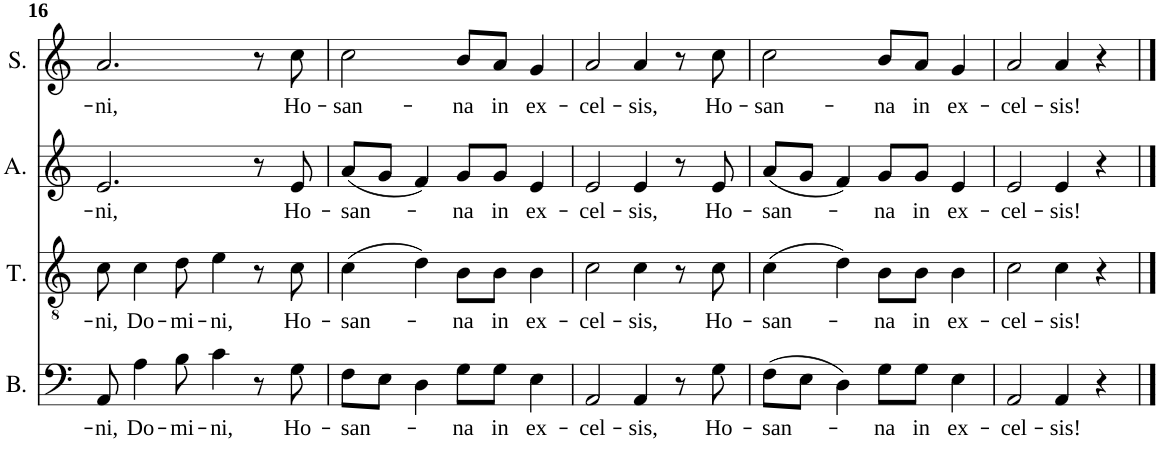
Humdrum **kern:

**kern	**text	**kern	**text	**kern	**text	**kern	**text
*part4	*part4	*part3	*part3	*part2	*part2	*part1	*part1
*staff4	*staff4	*staff3	*staff3	*staff2	*staff2	*staff1	*staff1
*I"Basse	*	*I"Ténor	*	*I"Alto	*	*I"Soprano	*
*I'B.	*	*I'T.	*	*I'A.	*	*I'S.	*
!!LO:PB:g=z
*clefF4	*	*clefGv2	*	*clefG2	*	*clefG2	*
*k[]	*	*k[]	*	*k[]	*	*k[]	*
*M4/4	*	*M4/4	*	*M4/4	*	*M4/4	*
=16	=16	=16	=16	=16	=16	=16	=16
!	!LO:LY:b	!	!LO:LY:b	!	!LO:LY:b	!	!LO:LY:b
8AA/	-ni,	8c\	-ni,	2.e/	-ni,	2.a/	-ni,
!	!LO:LY:b	!	!LO:LY:b	!	!	!	!
4A\	Do-	4c\	Do-	.	.	.	.
!	!LO:LY:b	!	!LO:LY:b	!	!	!	!
8B\	-mi-	8d\	-mi-	.	.	.	.
!	!LO:LY:b	!	!LO:LY:b	!	!	!	!
4c\	-ni,	4e\	-ni,	.	.	.	.
8r	.	8r	.	8r	.	8r	.
!	!LO:LY:b	!	!LO:LY:b	!	!LO:LY:b	!	!LO:LY:b
8G\	Ho-	8c\	Ho-	8e/	Ho-	8cc\	Ho-
=17	=17	=17	=17	=17	=17	=17	=17
!	!LO:LY:b	!	!LO:LY:b	!	!LO:LY:b	!	!LO:LY:b
8F\L	-san-	(4c\	-san-	(8a/L	-san-	2cc\	-san-
8E\J	.	.	.	8g/J	.	.	.
4D\	.	4d\)	.	4f/)	.	.	.
!	!LO:LY:b	!	!LO:LY:b	!	!LO:LY:b	!	!LO:LY:b
8G\L	-na	8B\L	-na	8g/L	-na	8b/L	-na
!	!LO:LY:b	!	!LO:LY:b	!	!LO:LY:b	!	!LO:LY:b
8G\J	in	8B\J	in	8g/J	in	8a/J	in
!	!LO:LY:b	!	!LO:LY:b	!	!LO:LY:b	!	!LO:LY:b
4E\	ex-	4B\	ex-	4e/	ex-	4g/	ex-
=18	=18	=18	=18	=18	=18	=18	=18
!	!LO:LY:b	!	!LO:LY:b	!	!LO:LY:b	!	!LO:LY:b
2AA/	-cel-	2c\	-cel-	2e/	-cel-	2a/	-cel-
!	!LO:LY:b	!	!LO:LY:b	!	!LO:LY:b	!	!LO:LY:b
4AA/	-sis,	4c\	-sis,	4e/	-sis,	4a/	-sis,
8r	.	8r	.	8r	.	8r	.
!	!LO:LY:b	!	!LO:LY:b	!	!LO:LY:b	!	!LO:LY:b
8G\	Ho-	8c\	Ho-	8e/	Ho-	8cc\	Ho-
=19	=19	=19	=19	=19	=19	=19	=19
!	!LO:LY:b	!	!LO:LY:b	!	!LO:LY:b	!	!LO:LY:b
(8F\L	-san-	(4c\	-san-	(8a/L	-san-	2cc\	-san-
8E\J	.	.	.	8g/J	.	.	.
4D\)	.	4d\)	.	4f/)	.	.	.
!	!LO:LY:b	!	!LO:LY:b	!	!LO:LY:b	!	!LO:LY:b
8G\L	-na	8B\L	-na	8g/L	-na	8b/L	-na
!	!LO:LY:b	!	!LO:LY:b	!	!LO:LY:b	!	!LO:LY:b
8G\J	in	8B\J	in	8g/J	in	8a/J	in
!	!LO:LY:b	!	!LO:LY:b	!	!LO:LY:b	!	!LO:LY:b
4E\	ex-	4B\	ex-	4e/	ex-	4g/	ex-
=20	=20	=20	=20	=20	=20	=20	=20
!	!LO:LY:b	!	!LO:LY:b	!	!LO:LY:b	!	!LO:LY:b
2AA/	-cel-	2c\	-cel-	2e/	-cel-	2a/	-cel-
!	!LO:LY:b	!	!LO:LY:b	!	!LO:LY:b	!	!LO:LY:b
4AA/	-sis!	4c\	-sis!	4e/	-sis!	4a/	-sis!
4r	.	4r	.	4r	.	4r	.
==	==	==	==	==	==	==	==
*-	*-	*-	*-	*-	*-	*-	*-
